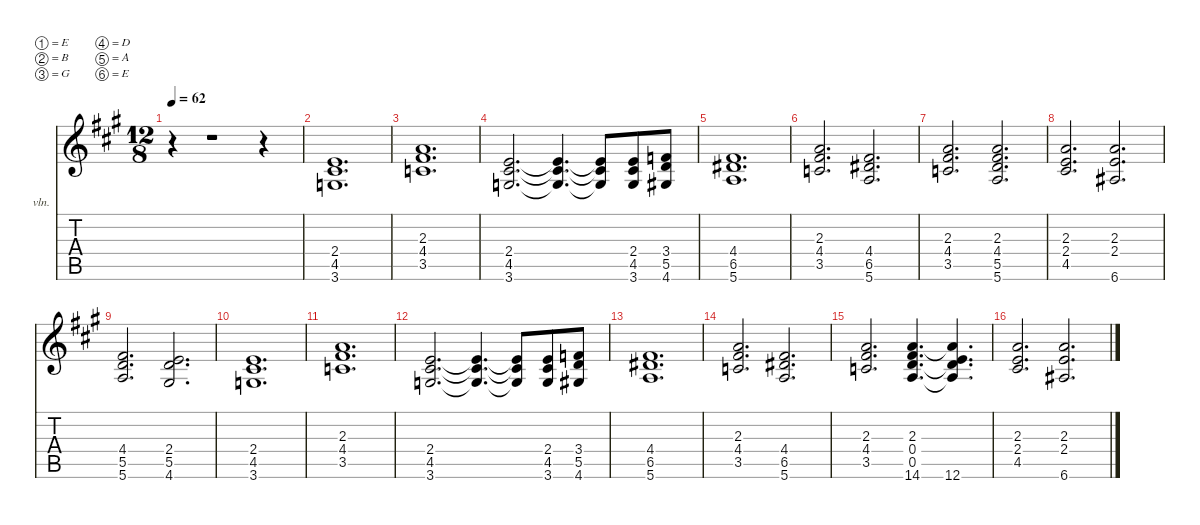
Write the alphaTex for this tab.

\defaultSystemsLayout 4
\hideDynamics
\bracketExtendMode nobrackets
\firstSystemTrackNameOrientation horizontal
\otherSystemsTrackNameOrientation horizontal
\track ("Strings" "vln.") {instrument stringensemble1}
\staff {score tabs}
\tuning (E5 B4 G4 D4 A3 E3)
\ts (12 8)
\beaming (8 3 3 3 3)
\tempo 62
\clef g2
\ks a
r.4{dy f instrument stringensemble1} r.1 r.4 |
(2.4{acc forcenatural} 4.5{acc #} 3.6{acc forcenatural}).1{d} |
(2.3{acc forcenatural} 4.4{acc #} 3.5{acc forcenatural}).1{d} |
(2.4{acc forcenatural} 4.5{acc #} 3.6{acc forcenatural}).2{d} (2.4{t acc forcenatural} 4.5{t acc #} 3.6{t acc forcenatural}).4{d} (2.4{t acc forcenatural} 4.5{t acc #} 3.6{t acc forcenatural}).8 (2.4{acc forcenatural} 4.5{acc #} 3.6{acc forcenatural}).8 (3.4{acc forcenatural} 5.5{acc forcenatural} 4.6{acc #}).8 |
(4.4{acc #} 6.5{acc #} 5.6{acc forcenatural}).1{d} |
(2.3{acc forcenatural} 4.4{acc #} 3.5{acc forcenatural}).2{d} (4.4{acc #} 6.5{acc #} 5.6{acc forcenatural}).2{d} |
(2.3{acc forcenatural} 4.4{acc #} 3.5{acc forcenatural}).2{d} (2.3{acc forcenatural} 4.4{acc #} 5.5{acc forcenatural} 5.6{acc forcenatural}).2{d} |
(2.3{acc forcenatural} 2.4{acc forcenatural} 4.5{acc #}).2{d} (2.3{acc forcenatural} 2.4{acc forcenatural} 6.6{acc #}).2{d} |
(4.4{acc #} 5.5{acc forcenatural} 5.6{acc forcenatural}).2{d} (2.4{acc forcenatural} 5.5{acc forcenatural} 4.6{acc #}).2{d} |
(2.4{acc forcenatural} 4.5{acc #} 3.6{acc forcenatural}).1{d} |
(2.3{acc forcenatural} 4.4{acc #} 3.5{acc forcenatural}).1{d} |
(2.4{acc forcenatural} 4.5{acc #} 3.6{acc forcenatural}).2{d} (2.4{t acc forcenatural} 4.5{t acc #} 3.6{t acc forcenatural}).4{d} (2.4{t acc forcenatural} 4.5{t acc #} 3.6{t acc forcenatural}).8 (2.4{acc forcenatural} 4.5{acc #} 3.6{acc forcenatural}).8 (3.4{acc forcenatural} 5.5{acc forcenatural} 4.6{acc #}).8 |
(4.4{acc #} 6.5{acc #} 5.6{acc forcenatural}).1{d} |
(2.3{acc forcenatural} 4.4{acc #} 3.5{acc forcenatural}).2{d} (4.4{acc #} 6.5{acc #} 5.6{acc forcenatural}).2{d} |
(2.3{acc forcenatural} 4.4{acc #} 3.5{acc forcenatural}).2{d} (2.3{acc forcenatural} 0.4{acc forcenatural} 0.5{acc forcenatural} 14.6{acc #}).4{d} (2.3{t acc forcenatural} 0.4{t acc forcenatural} 0.5{t acc forcenatural} 12.6{acc forcenatural}).4{d} |
(2.3{acc forcenatural} 2.4{acc forcenatural} 4.5{acc #}).2{d} (2.3{acc forcenatural} 2.4{acc forcenatural} 6.6{acc #}).2{d}
